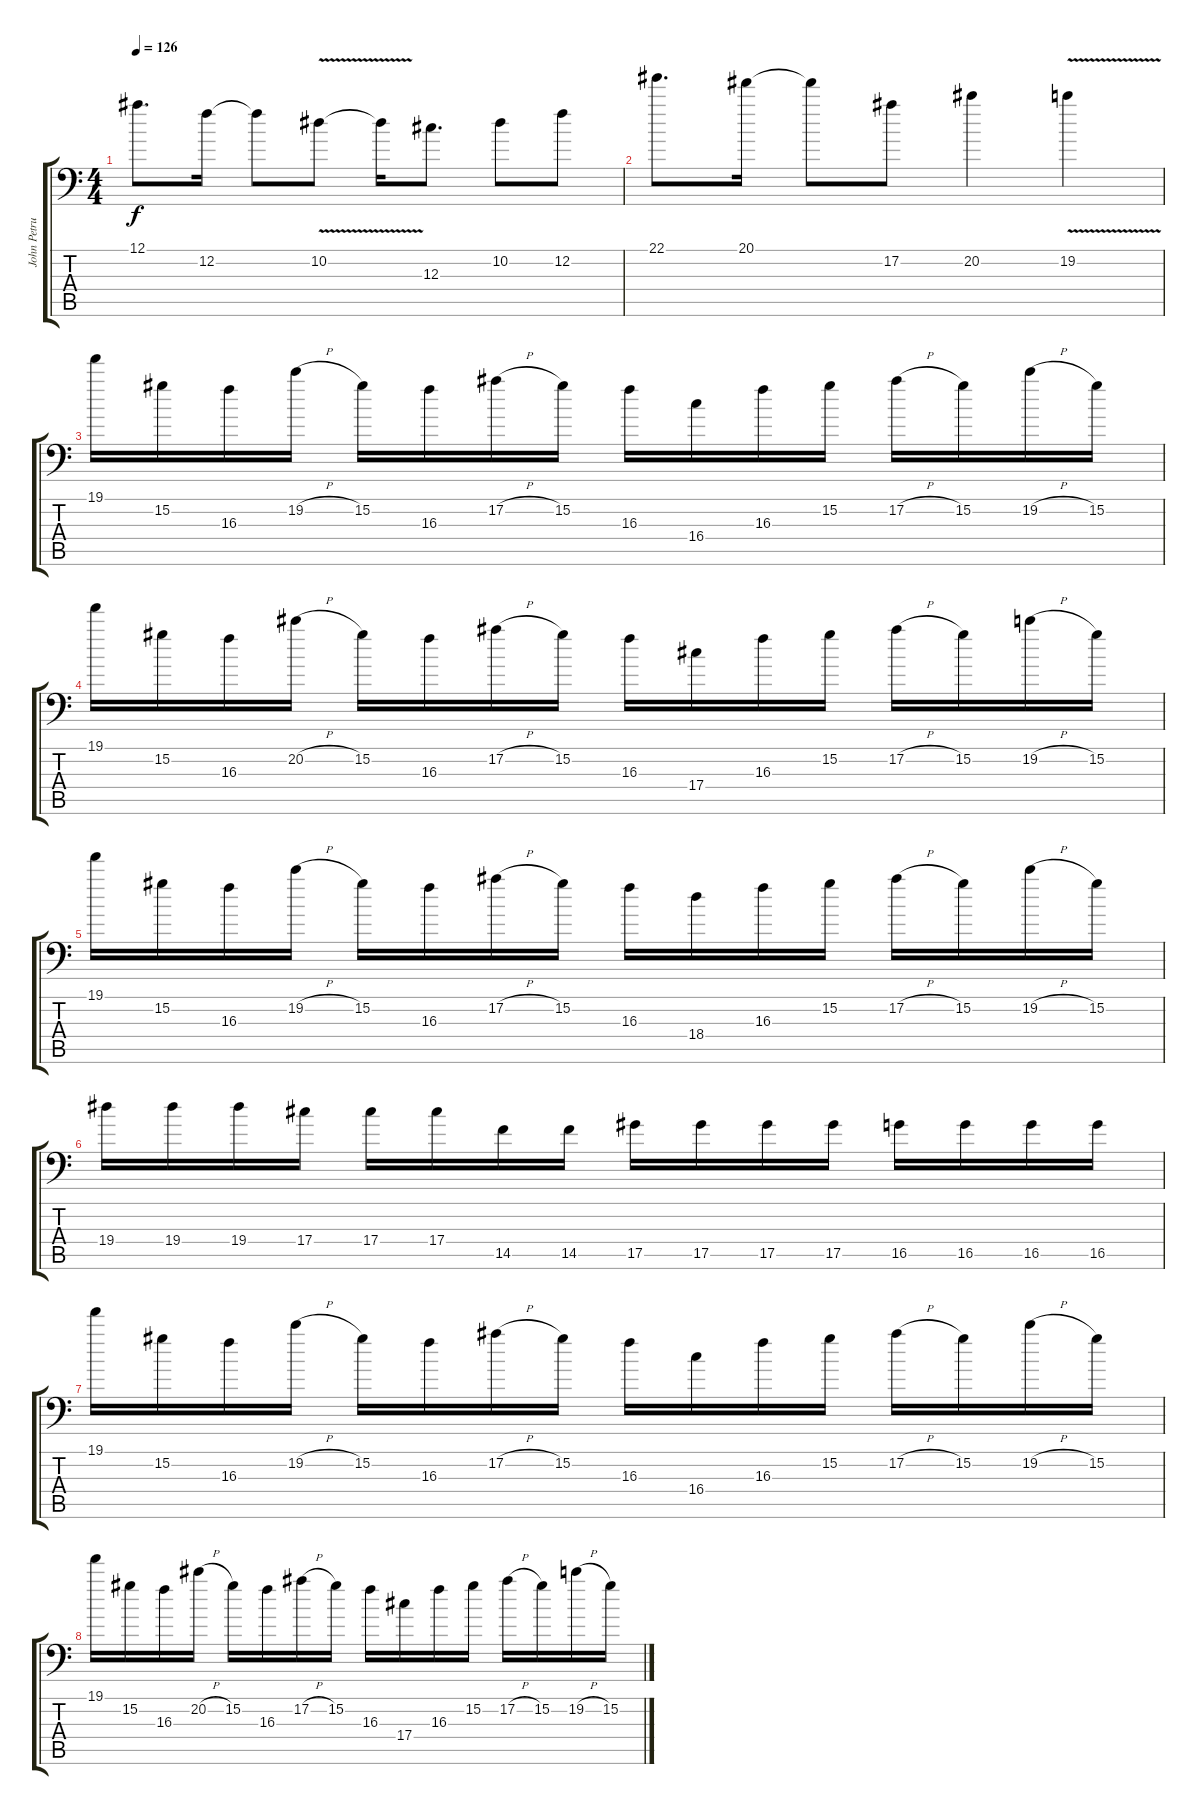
\track ("John Petrucci" "John Petru") {instrument distortionguitar}
\staff {score tabs}
\tuning (Bb3 F3 Db3 Ab2 Eb2 Bb1) {hide}
\ts (4 4)
\tempo 126
\clef f4
\ks c
12.1.8{d dy f} 12.2.16 12.2{t}.8 10.2{v}.8 10.2{t}.16 12.3.8{d} 10.2.8 12.2.8 |
22.1.8{d} 20.1.16 20.1{t}.8 17.2.8 20.2.4 19.2{v}.4 |
19.1.16 15.2.16 16.3.16 19.2{h}.16 15.2.16 16.3.16 17.2{h}.16 15.2.16 16.3.16 16.4.16 16.3.16 15.2.16 17.2{h}.16 15.2.16 19.2{h}.16 15.2.16 |
19.1.16 15.2.16 16.3.16 20.2{h}.16 15.2.16 16.3.16 17.2{h}.16 15.2.16 16.3.16 17.4.16 16.3.16 15.2.16 17.2{h}.16 15.2.16 19.2{h}.16 15.2.16 |
19.1.16 15.2.16 16.3.16 19.2{h}.16 15.2.16 16.3.16 17.2{h}.16 15.2.16 16.3.16 18.4.16 16.3.16 15.2.16 17.2{h}.16 15.2.16 19.2{h}.16 15.2.16 |
19.4.16 19.4.16 19.4.16 17.4.16 17.4.16 17.4.16 14.5.16 14.5.16 17.5.16 17.5.16 17.5.16 17.5.16 16.5.16 16.5.16 16.5.16 16.5.16 |
19.1.16 15.2.16 16.3.16 19.2{h}.16 15.2.16 16.3.16 17.2{h}.16 15.2.16 16.3.16 16.4.16 16.3.16 15.2.16 17.2{h}.16 15.2.16 19.2{h}.16 15.2.16 |
19.1.16 15.2.16 16.3.16 20.2{h}.16 15.2.16 16.3.16 17.2{h}.16 15.2.16 16.3.16 17.4.16 16.3.16 15.2.16 17.2{h}.16 15.2.16 19.2{h}.16 15.2.16
